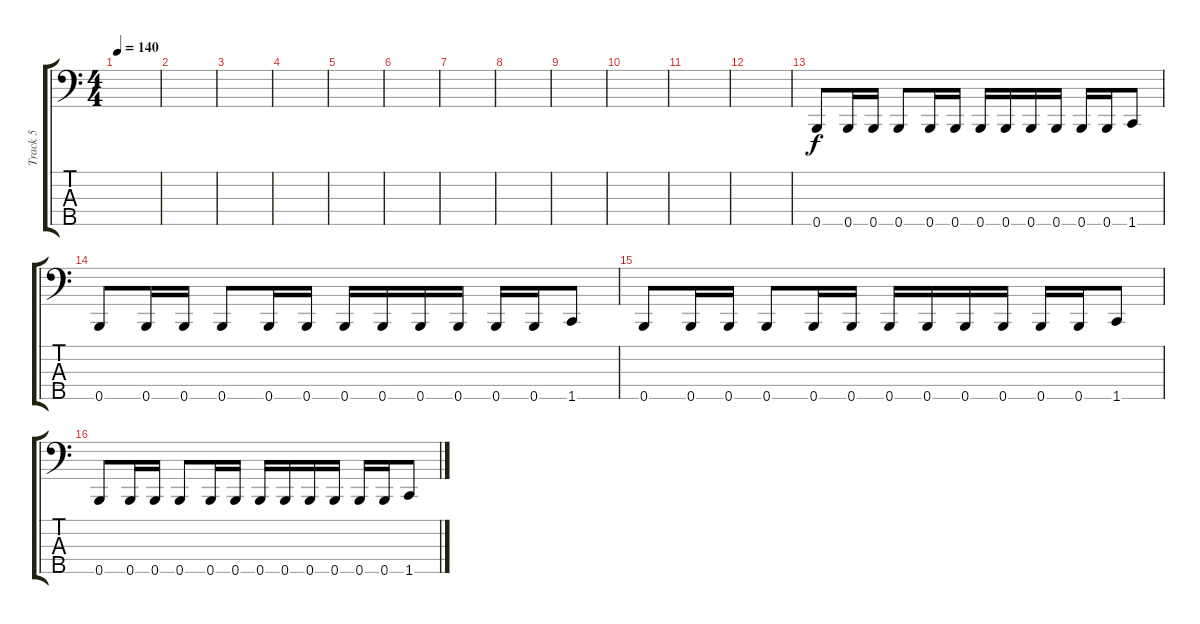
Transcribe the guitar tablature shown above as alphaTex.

\track ("Track 5" "Track 5") {instrument electricbassfinger}
\staff {score tabs}
\tuning (G2 D2 A1 E1 B0) {hide}
\ts (4 4)
\tempo 140
\clef f4
\ks c
|
|
|
|
|
|
|
|
|
|
|
|
0.5.8 0.5.16 0.5.16 0.5.8 0.5.16 0.5.16 0.5.16 0.5.16 0.5.16 0.5.16 0.5.16 0.5.16 1.5.8 |
0.5.8 0.5.16 0.5.16 0.5.8 0.5.16 0.5.16 0.5.16 0.5.16 0.5.16 0.5.16 0.5.16 0.5.16 1.5.8 |
0.5.8 0.5.16 0.5.16 0.5.8 0.5.16 0.5.16 0.5.16 0.5.16 0.5.16 0.5.16 0.5.16 0.5.16 1.5.8 |
0.5.8 0.5.16 0.5.16 0.5.8 0.5.16 0.5.16 0.5.16 0.5.16 0.5.16 0.5.16 0.5.16 0.5.16 1.5.8
